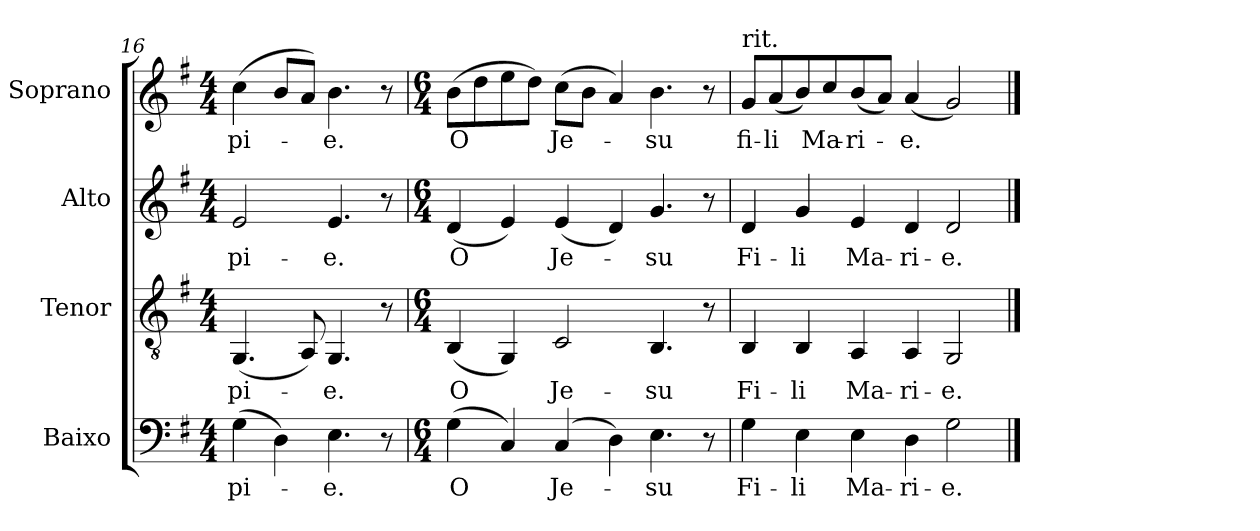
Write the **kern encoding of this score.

**kern	**text	**kern	**text	**kern	**text	**kern	**text
*part4	*part4	*part3	*part3	*part2	*part2	*part1	*part1
*staff4	*staff4	*staff3	*staff3	*staff2	*staff2	*staff1	*staff1
*I"Baixo	*	*I"Tenor	*	*I"Alto	*	*I"Soprano	*
*clefF4	*	*clefGv2	*	*clefG2	*	*clefG2	*
*k[f#]	*	*k[f#]	*	*k[f#]	*	*k[f#]	*
*G:	*	*G:	*	*G:	*	*G:	*
*M4/4	*	*M4/4	*	*M4/4	*	*M4/4	*
=16	=16	=16	=16	=16	=16	=16	=16
!	!LO:LY:b:color=#000000	!	!	!	!	!	!
!	!	!	!LO:LY:b:color=#000000	!	!	!	!
!	!	!	!	!	!LO:LY:b:color=#000000	!	!
!	!	!	!	!	!	!	!LO:LY:b:color=#000000
(4Gi\	pi-	(4.GGi/	pi-	2ei/	pi-	(4cci\	pi-
4Di\)	.	.	.	.	.	8bi/L	.
.	.	8AAi/)	.	.	.	8ai/J)	.
!	!LO:LY:b:color=#000000	!	!	!	!	!	!
!	!	!	!LO:LY:b:color=#000000	!	!	!	!
!	!	!	!	!	!LO:LY:b:color=#000000	!	!
!	!	!	!	!	!	!	!LO:LY:b:color=#000000
4.Ei\	-e.	4.GGi/	-e.	4.ei/	-e.	4.bi\	-e.
8r	.	8r	.	8r	.	8r	.
!!LO:LB:g=z
=17	=17	=17	=17	=17	=17	=17	=17
*M6/4	*	*M6/4	*	*M6/4	*	*M6/4	*
!	!LO:LY:b:color=#000000	!	!	!	!	!	!
!	!	!	!LO:LY:b:color=#000000	!	!	!	!
!	!	!	!	!	!LO:LY:b:color=#000000	!	!
*	*	*	*	*	*	*MM48	*
!	!	!	!	!	!	!	!LO:LY:b:color=#000000
(4Gi\	O	(4BBi/	O	(4di/	O	(8bi\L	O
.	.	.	.	.	.	8ddi\	.
4Ci/)	.	4GGi/)	.	4ei/)	.	8eei\	.
.	.	.	.	.	.	8ddi\J)	.
!	!LO:LY:b:color=#000000	!	!	!	!	!	!
!	!	!	!LO:LY:b:color=#000000	!	!	!	!
!	!	!	!	!	!LO:LY:b:color=#000000	!	!
!	!	!	!	!	!	!	!LO:LY:b:color=#000000
(4Ci/	Je-	2Ci/	Je-	(4ei/	Je-	(8cci\L	Je-
.	.	.	.	.	.	8bi\J	.
4Di\)	.	.	.	4di/)	.	4ai/)	.
!	!LO:LY:b:color=#000000	!	!	!	!	!	!
!	!	!	!LO:LY:b:color=#000000	!	!	!	!
!	!	!	!	!	!LO:LY:b:color=#000000	!	!
!	!	!	!	!	!	!	!LO:LY:b:color=#000000
4.Ei\	-su	4.BBi/	-su	4.gi/	-su	4.bi\	-su
8r	.	8r	.	8r	.	8r	.
=18	=18	=18	=18	=18	=18	=18	=18
!	!LO:LY:b:color=#000000	!	!	!	!	!	!
!	!	!	!LO:LY:b:color=#000000	!	!	!	!
!	!	!	!	!	!LO:LY:b:color=#000000	!	!
!	!	!	!	!	!	!LO:TX:t=rit.	!
!	!	!	!	!	!	!	!LO:LY:b:color=#000000
4Gi\	Fi-	4BBi/	Fi-	4di/	Fi-	8gi/L	fi-
!	!	!	!	!	!	!	!LO:LY:b:color=#000000
.	.	.	.	.	.	(8ai/	-li
!	!LO:LY:b:color=#000000	!	!	!	!	!	!
!	!	!	!LO:LY:b:color=#000000	!	!	!	!
!	!	!	!	!	!LO:LY:b:color=#000000	!	!
4Ei\	-li	4BBi/	-li	4gi/	-li	8bi/)	.
!	!	!	!	!	!	!	!LO:LY:b:color=#000000
.	.	.	.	.	.	8cci/	Ma-
!	!LO:LY:b:color=#000000	!	!	!	!	!	!
!	!	!	!LO:LY:b:color=#000000	!	!	!	!
!	!	!	!	!	!LO:LY:b:color=#000000	!	!
!	!	!	!	!	!	!	!LO:LY:b:color=#000000
4Ei\	Ma-	4AAi/	Ma-	4ei/	Ma-	(8bi/	-ri-
.	.	.	.	.	.	8ai/J)	.
!	!LO:LY:b:color=#000000	!	!	!	!	!	!
!	!	!	!LO:LY:b:color=#000000	!	!	!	!
!	!	!	!	!	!LO:LY:b:color=#000000	!	!
!	!	!	!	!	!	!	!LO:LY:b:color=#000000
4Di\	-ri-	4AAi/	-ri-	4di/	-ri-	(4ai/	-e.
!	!LO:LY:b:color=#000000	!	!	!	!	!	!
!	!	!	!LO:LY:b:color=#000000	!	!	!	!
!	!	!	!	!	!LO:LY:b:color=#000000	!	!
2Gi\	-e.	2GGi/	-e.	2di/	-e.	2gi/)	.
==	==	==	==	==	==	==	==
*-	*-	*-	*-	*-	*-	*-	*-
